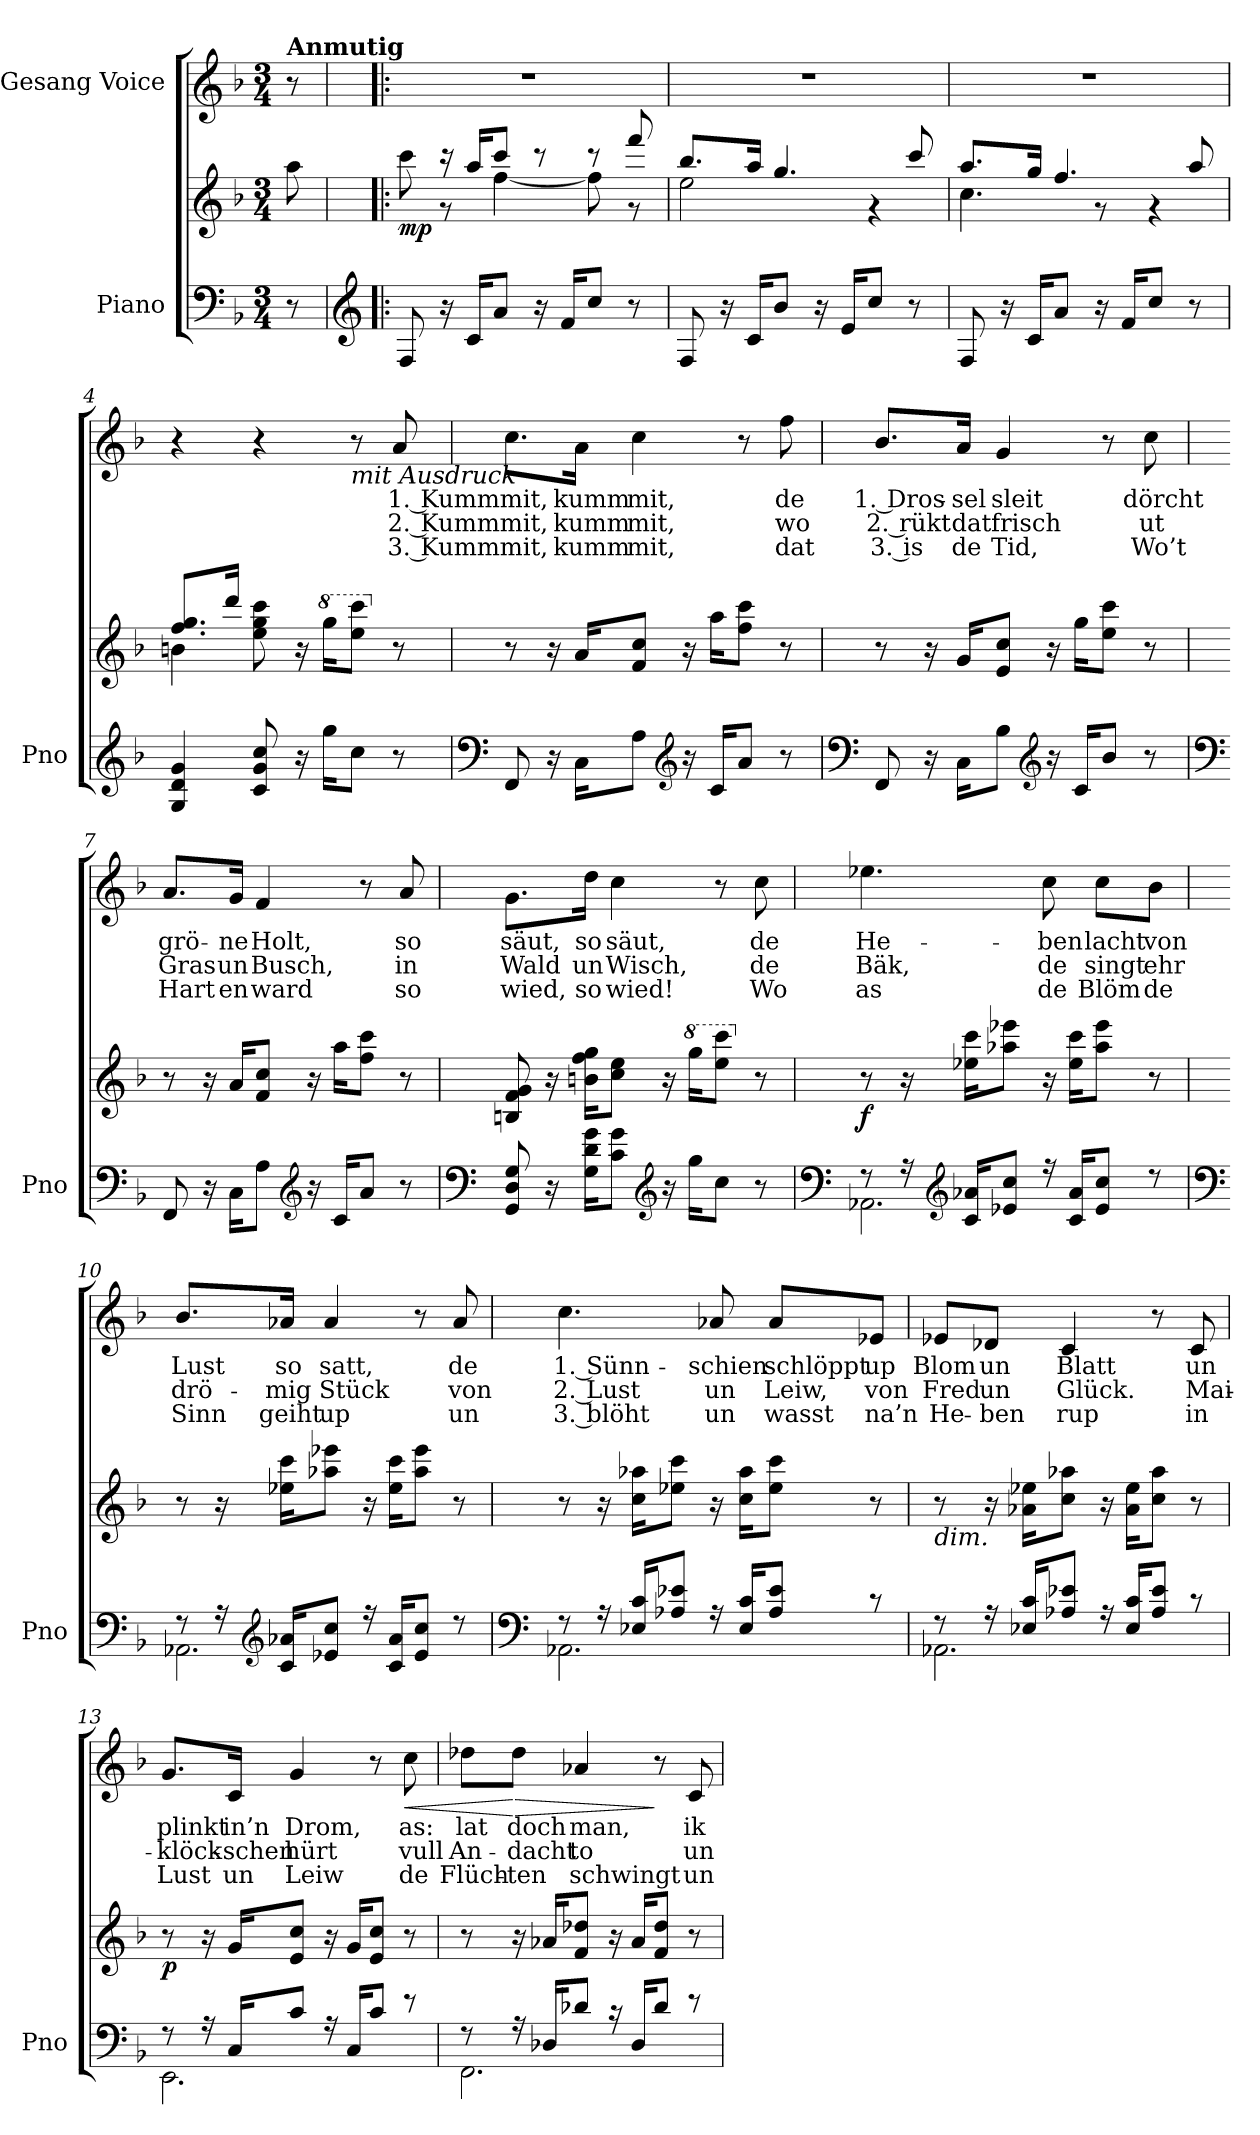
**kern	**kern	**dynam	**kern	**text	**text	**text	**dynam
*part2	*part2	*part2	*part1	*part1	*part1	*part1	*part1
*staff3	*staff2	*staff2/3	*staff1	*staff1	*staff1	*staff1	*staff1
*I"Piano	*	*	*I"Gesang Voice	*	*	*	*
*I'Pno	*	*	*	*	*	*	*
*clefF4	*clefG2	*	*clefG2	*	*	*	*
*k[b-]	*k[b-]	*	*k[b-]	*	*	*	*
*M3/4	*M3/4	*	*M3/4	*	*	*	*
=	=	=	=	=	=	=	=
!	!	!	!LO:TX:a:B:t=Anmutig	!	!	!	!
8r	8aa\	.	8r	.	.	.	.
=1!|:	=1!|:	=1!|:	=1!|:	=1!|:	=1!|:	=1!|:	=1!|:
*clefG2	*	*	*	*	*	*	*
*	*^	*	*	*	*	*	*
!	!	!	!LO:DY:b	!	!	!	!	!
8F/	8ccc\	8ryy	mp	2.r	.	.	.	.
16r	16r	8r	.	.	.	.	.	.
16c/KL	16aa/KL	.	.	.	.	.	.	.
8a/J	8ccc/J	[4ff\	.	.	.	.	.	.
16r	8r	.	.	.	.	.	.	.
16f/KL	.	.	.	.	.	.	.	.
8cc/J	8r	8ff\]	.	.	.	.	.	.
8r	8fff/	8r	.	.	.	.	.	.
=2	=2	=2	=2	=2	=2	=2	=2	=2
8F/	8.bb-/L	2ee\	.	2.r	.	.	.	.
16r	.	.	.	.	.	.	.	.
16c/KL	16aa/Jk	.	.	.	.	.	.	.
8b-/J	4.gg/	.	.	.	.	.	.	.
16r	.	.	.	.	.	.	.	.
16e/KL	.	.	.	.	.	.	.	.
8cc/J	.	4r	.	.	.	.	.	.
8r	8ccc/	.	.	.	.	.	.	.
=3	=3	=3	=3	=3	=3	=3	=3	=3
8F/	8.aa/L	4.cc\	.	2.r	.	.	.	.
16r	.	.	.	.	.	.	.	.
16c/KL	16gg/Jk	.	.	.	.	.	.	.
8a/J	4.ff/	.	.	.	.	.	.	.
16r	.	8r	.	.	.	.	.	.
16f/KL	.	.	.	.	.	.	.	.
8cc/J	.	4r	.	.	.	.	.	.
8r	8aa/	.	.	.	.	.	.	.
=4	=4	=4	=4	=4	=4	=4	=4	=4
4G/ 4d/ 4g/	8.ff/ 8.gg/L	4bn\	.	4r	.	.	.	.
.	16ddd/Jk	.	.	.	.	.	.	.
8c/ 8g/ 8cc/	8ee\ 8gg\ 8ccc\	4.ryy	.	4r	.	.	.	.
16r	16r	.	.	.	.	.	.	.
*	*8va	*	*	*	*	*	*	*
16gg\KL	16ggg\KL	.	.	.	.	.	.	.
!	!	!	!	!LO:TX:b:i:t=mit Ausdruck	!	!	!	!
8cc\J	8eee\ 8cccc\J	.	.	8r	.	.	.	.
*	*X8va	*	*	*	*	*	*	*
!	!	!	!	!	!LO:LY:b	!LO:LY:b	!LO:LY:b	!
8r	8r	8ryy	.	8a/	1. Kumm	2. Kumm	3. Kumm	.
*	*v	*v	*	*	*	*	*	*
=5	=5	=5	=5	=5	=5	=5	=5
*clefF4	*	*	*	*	*	*	*
*	*^	*	*	*	*	*	*
!	!	!	!	!	!LO:LY:b	!LO:LY:b	!LO:LY:b	!
*	*v	*v	*	*	*	*	*	*
8FF/	8r	.	8.cc\L	mit,	mit,	mit,	.
16r	16r	.	.	.	.	.	.
!	!	!	!	!LO:LY:b	!LO:LY:b	!LO:LY:b	!
16C\KL	16a/KL	.	16a\Jk	kumm	kumm	kumm	.
!	!	!	!	!LO:LY:b	!LO:LY:b	!LO:LY:b	!
8A\J	8f/ 8cc/J	.	4cc\	mit,	mit,	mit,	.
*clefG2	*	*	*	*	*	*	*
16r	16r	.	.	.	.	.	.
16c/KL	16aa\KL	.	.	.	.	.	.
8a/J	8ff\ 8ccc\J	.	8r	.	.	.	.
!	!	!	!	!LO:LY:b	!LO:LY:b	!LO:LY:b	!
8r	8r	.	8ff\	de	wo	dat	.
!!LO:LB:g=z
=6	=6	=6	=6	=6	=6	=6	=6
*clefF4	*	*	*	*	*	*	*
!	!	!	!	!LO:LY:b	!LO:LY:b	!LO:LY:b	!
8FF/	8r	.	8.b-/L	1. Dros-	2. rükt	3. is	.
16r	16r	.	.	.	.	.	.
!	!	!	!	!LO:LY:b	!LO:LY:b	!LO:LY:b	!
16C\KL	16g/KL	.	16a/Jk	-sel	dat	de	.
!	!	!	!	!LO:LY:b	!LO:LY:b	!LO:LY:b	!
8B-\J	8e/ 8cc/J	.	4g/	sleit	frisch	Tid,	.
*clefG2	*	*	*	*	*	*	*
16r	16r	.	.	.	.	.	.
16c/KL	16gg\KL	.	.	.	.	.	.
8b-/J	8ee\ 8ccc\J	.	8r	.	.	.	.
!	!	!	!	!LO:LY:b	!LO:LY:b	!LO:LY:b	!
8r	8r	.	8cc\	dörcht	ut	Wo’t	.
=7	=7	=7	=7	=7	=7	=7	=7
*clefF4	*	*	*	*	*	*	*
!	!	!	!	!LO:LY:b	!LO:LY:b	!LO:LY:b	!
8FF/	8r	.	8.a/L	grö-	Gras	Hart	.
16r	16r	.	.	.	.	.	.
!	!	!	!	!LO:LY:b	!LO:LY:b	!LO:LY:b	!
16C\KL	16a/KL	.	16g/Jk	-ne	un	en	.
!	!	!	!	!LO:LY:b	!LO:LY:b	!LO:LY:b	!
8A\J	8f/ 8cc/J	.	4f/	Holt,	Busch,	ward	.
*clefG2	*	*	*	*	*	*	*
16r	16r	.	.	.	.	.	.
16c/KL	16aa\KL	.	.	.	.	.	.
8a/J	8ff\ 8ccc\J	.	8r	.	.	.	.
!	!	!	!	!LO:LY:b	!LO:LY:b	!LO:LY:b	!
8r	8r	.	8a/	so	in	so	.
=8	=8	=8	=8	=8	=8	=8	=8
*clefF4	*	*	*	*	*	*	*
!	!	!	!	!LO:LY:b	!LO:LY:b	!LO:LY:b	!
8GG/ 8D/ 8G/	8Bn/ 8f/ 8g/	.	8.g\L	säut,	Wald	wied,	.
16r	16r	.	.	.	.	.	.
!	!	!	!	!LO:LY:b	!LO:LY:b	!LO:LY:b	!
16G\ 16d\ 16g\KL	16bn\ 16ff\ 16gg\KL	.	16dd\Jk	so	un	so	.
!	!	!	!	!LO:LY:b	!LO:LY:b	!LO:LY:b	!
8c\ 8g\J	8cc\ 8ee\J	.	4cc\	säut,	Wisch,	wied!	.
*clefG2	*	*	*	*	*	*	*
16r	16r	.	.	.	.	.	.
*	*8va	*	*	*	*	*	*
16gg\KL	16ggg\KL	.	.	.	.	.	.
8cc\J	8eee\ 8cccc\J	.	8r	.	.	.	.
*	*X8va	*	*	*	*	*	*
!	!	!	!	!LO:LY:b	!LO:LY:b	!LO:LY:b	!
8r	8r	.	8cc\	de	de	Wo	.
=9	=9	=9	=9	=9	=9	=9	=9
*clefF4	*	*	*	*	*	*	*
*^	*	*	*	*	*	*	*
!	!	!	!LO:DY:b	!	!LO:LY:b	!LO:LY:b	!LO:LY:b	!
8r	2.AA-X\	8r	f	4.ee-X\	He-	Bäk,	as	.
16r	.	16r	.	.	.	.	.	.
*clefG2	*	*	*	*	*	*	*	*
16c/ 16a-X/KL	.	16ee-X\ 16ccc\KL	.	.	.	.	.	.
8e-X/ 8cc/J	.	8aa-X\ 8eee-X\J	.	.	.	.	.	.
!	!	!	!	!	!LO:LY:b	!LO:LY:b	!LO:LY:b	!
16r	.	16r	.	8cc\	-ben	de	de	.
16c/ 16a-/KL	.	16ee-\ 16ccc\KL	.	.	.	.	.	.
!	!	!	!	!	!LO:LY:b	!LO:LY:b	!LO:LY:b	!
8e-/ 8cc/J	.	8aa-\ 8eee-\J	.	8cc\L	lacht	singt	Blöm	.
!	!	!	!	!	!LO:LY:b	!LO:LY:b	!LO:LY:b	!
8r	.	8r	.	8b-\J	von	ehr	de	.
=10	=10	=10	=10	=10	=10	=10	=10	=10
*clefF4	*	*	*	*	*	*	*	*
!	!	!	!	!	!LO:LY:b	!LO:LY:b	!LO:LY:b	!
8r	2.AA-X\	8r	.	8.b-/L	Lust	drö-	Sinn	.
16r	.	16r	.	.	.	.	.	.
*clefG2	*	*	*	*	*	*	*	*
!	!	!	!	!	!LO:LY:b	!LO:LY:b	!LO:LY:b	!
16c/ 16a-X/KL	.	16ee-X\ 16ccc\KL	.	16a-X/Jk	so	-mig	geiht	.
!	!	!	!	!	!LO:LY:b	!LO:LY:b	!LO:LY:b	!
8e-X/ 8cc/J	.	8aa-X\ 8eee-X\J	.	4a-/	satt,	Stück	up	.
16r	.	16r	.	.	.	.	.	.
16c/ 16a-/KL	.	16ee-\ 16ccc\KL	.	.	.	.	.	.
8e-/ 8cc/J	.	8aa-\ 8eee-\J	.	8r	.	.	.	.
!	!	!	!	!	!LO:LY:b	!LO:LY:b	!LO:LY:b	!
8r	.	8r	.	8a-/	de	von	un	.
!!LO:LB:g=z
=11	=11	=11	=11	=11	=11	=11	=11	=11
*clefF4	*	*	*	*	*	*	*	*
!	!	!	!	!	!LO:LY:b	!LO:LY:b	!LO:LY:b	!
8r	2.AA-X\	8r	.	4.cc\	1. Sünn-	2. Lust	3. blöht	.
16r	.	16r	.	.	.	.	.	.
16E-X/ 16c/KL	.	16cc\ 16aa-X\KL	.	.	.	.	.	.
8A-X/ 8e-X/J	.	8ee-X\ 8ccc\J	.	.	.	.	.	.
!	!	!	!	!	!LO:LY:b	!LO:LY:b	!LO:LY:b	!
16r	.	16r	.	8a-X/	-schien	un	un	.
16E-/ 16c/KL	.	16cc\ 16aa-\KL	.	.	.	.	.	.
!	!	!	!	!	!LO:LY:b	!LO:LY:b	!LO:LY:b	!
8A-/ 8e-/J	.	8ee-\ 8ccc\J	.	8a-/L	schlöppt	Leiw,	wasst	.
!	!	!	!	!	!LO:LY:b	!LO:LY:b	!LO:LY:b	!
8r	.	8r	.	8e-X/J	up	von	na’n	.
=12	=12	=12	=12	=12	=12	=12	=12	=12
!	!	!LO:TX:b:i:t=dim.	!	!	!	!	!	!
!	!	!	!	!	!LO:LY:b	!LO:LY:b	!LO:LY:b	!
8r	2.AA-X\	8r	.	8e-X/L	Blom	Fred	He-	.
!	!	!	!	!	!LO:LY:b	!LO:LY:b	!LO:LY:b	!
16r	.	16r	.	8d-X/J	un	un	-ben	.
16E-X/ 16c/KL	.	16a-X\ 16ee-X\KL	.	.	.	.	.	.
!	!	!	!	!	!LO:LY:b	!LO:LY:b	!LO:LY:b	!
8A-X/ 8e-X/J	.	8cc\ 8aa-X\J	.	4c/	Blatt	Glück.	rup	.
16r	.	16r	.	.	.	.	.	.
16E-/ 16c/KL	.	16a-\ 16ee-\KL	.	.	.	.	.	.
8A-/ 8e-/J	.	8cc\ 8aa-\J	.	8r	.	.	.	.
!	!	!	!	!	!LO:LY:b	!LO:LY:b	!LO:LY:b	!
8r	.	8r	.	8c/	un	Mai-	in	.
=13	=13	=13	=13	=13	=13	=13	=13	=13
!	!	!	!LO:DY:b	!	!LO:LY:b	!LO:LY:b	!LO:LY:b	!
8r	2.EE\	8r	p	8.g/L	plinkt	-klöck-	Lust	.
16r	.	16r	.	.	.	.	.	.
!	!	!	!	!	!LO:LY:b	!LO:LY:b	!LO:LY:b	!
16C/KL	.	16g/KL	.	16c/Jk	in’n	-schen	un	.
!	!	!	!	!	!LO:LY:b	!LO:LY:b	!LO:LY:b	!
8c/J	.	8e/ 8cc/J	.	4g/	Drom,	hürt	Leiw	.
16r	.	16r	.	.	.	.	.	.
16C/KL	.	16g/KL	.	.	.	.	.	.
8c/J	.	8e/ 8cc/J	.	8r	.	.	.	.
!	!	!	!	!	!LO:LY:b	!LO:LY:b	!LO:LY:b	!LO:HP:b
8r	.	8r	.	8cc\	as:	vull	de	<
=14	=14	=14	=14	=14	=14	=14	=14	=14
!	!	!	!	!	!LO:LY:b	!LO:LY:b	!LO:LY:b	!
8r	2.FF\	8r	.	8dd-X\L	lat	An-	Flüch-	.
!	!	!	!	!	!LO:LY:b	!LO:LY:b	!LO:LY:b	!LO:HP:n=1:b
16r	.	16r	.	8dd-\J	doch	-dacht	-ten	[ >
16D-X/KL	.	16a-X/KL	.	.	.	.	.	.
!	!	!	!	!	!LO:LY:b	!LO:LY:b	!LO:LY:b	!
8d-X/J	.	8f/ 8dd-X/J	.	4a-X/	man,	to	schwingt	.
16r	.	16r	.	.	.	.	.	.
16D-/KL	.	16a-/KL	.	.	.	.	.	.
8d-/J	.	8f/ 8dd-/J	.	8r	.	.	.	]
!	!	!	!	!	!LO:LY:b	!LO:LY:b	!LO:LY:b	!
8r	.	8r	.	8c/	ik	un	un	.
*v	*v	*	*	*	*	*	*	*
=	=	=	=	=	=	=	=
*-	*-	*-	*-	*-	*-	*-	*-
